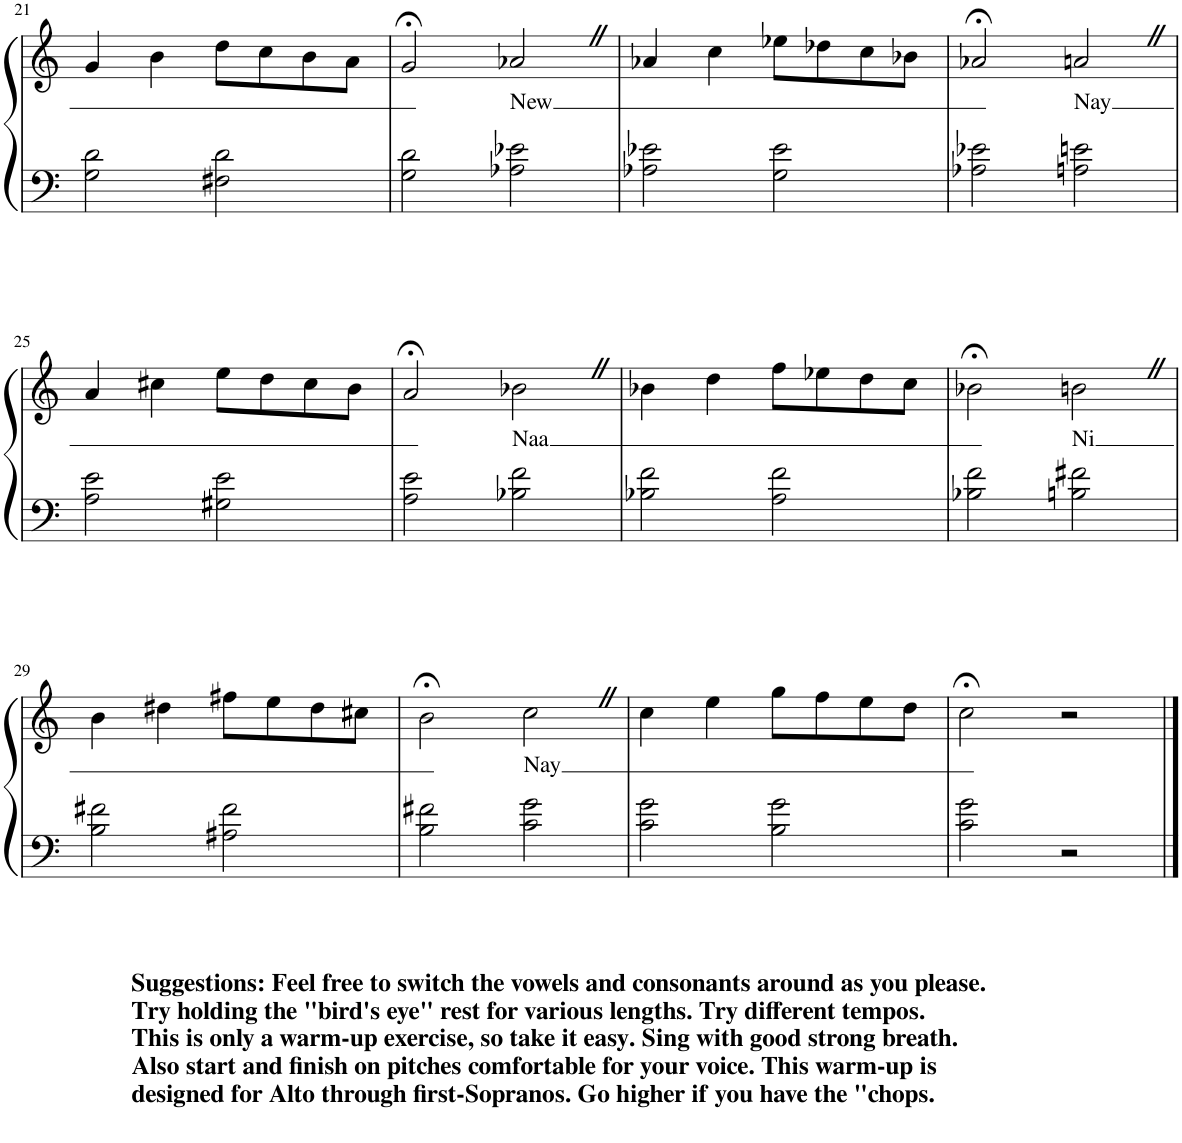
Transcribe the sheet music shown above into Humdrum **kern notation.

**kern	**kern	**text
*part1	*part1	*part1
*staff2	*staff1	*staff1
*I"Piano	*	*
*I'Pno.	*	*
!!LO:PB:g=z
*clefF4	*clefG2	*
*k[]	*k[]	*
*M4/4	*M4/4	*
=21	=21	=21
2G\ 2d\	4g/	.
.	4b\	.
2F#X\ 2d\	8dd\L	.
.	8cc\	.
.	8b\	.
.	8a\J	.
=22	=22	=22
2G\ 2d\	2g;</	.
!	!	!LO:LY:b
2A-X\ 2e-X\	2a-XZ/	New
=23	=23	=23
2A-X\ 2e-X\	4a-X/	.
.	4cc\	.
2G\ 2e-\	8ee-X\L	.
.	8dd-X\	.
.	8cc\	.
.	8b-X\J	.
=24	=24	=24
2A-X\ 2e-X\	2a-X;</	.
!	!	!LO:LY:b
2An\ 2en\	2anZ/	Nay
!!LO:LB:g=z
=25	=25	=25
2A\ 2e\	4a/	.
.	4cc#X\	.
2G#X\ 2e\	8ee\L	.
.	8dd\	.
.	8cc#\	.
.	8b\J	.
=26	=26	=26
2A\ 2e\	2a;</	.
!	!	!LO:LY:b
2B-X\ 2f\	2b-XZ\	Naa
=27	=27	=27
2B-X\ 2f\	4b-X\	.
.	4dd\	.
2A\ 2f\	8ff\L	.
.	8ee-X\	.
.	8dd\	.
.	8cc\J	.
=28	=28	=28
2B-X\ 2f\	2b-X;<\	.
!	!	!LO:LY:b
2Bn\ 2f#X\	2bnZ\	Ni
!!LO:LB:g=z
=29	=29	=29
2B\ 2f#X\	4b\	.
.	4dd#X\	.
!LO:TX:b:B:t=Suggestions&colon; Feel free to switch the vowels and consonants around as you please.	!	!
!LO:TX:b:t=Try holding the "bird's eye" rest for various lengths. Try different tempos.	!	!
!LO:TX:b:t=This is only a warm-up exercise, so take it easy. Sing with good strong breath.	!	!
!LO:TX:b:t=Also start and finish on pitches comfortable for your voice. This warm-up is	!	!
!LO:TX:b:t=designed for Alto through first-Sopranos. Go higher if you have the "chops.	!	!
2A#X\ 2f#\	8ff#X\L	.
.	8ee\	.
.	8dd#\	.
.	8cc#X\J	.
=30	=30	=30
2B\ 2f#X\	2b;<\	.
!	!	!LO:LY:b
2c\ 2g\	2ccZ\	Nay
=31	=31	=31
2c\ 2g\	4cc\	.
.	4ee\	.
2B\ 2g\	8gg\L	.
.	8ff\	.
.	8ee\	.
.	8dd\J	.
=32	=32	=32
2c\ 2g\	2cc;<\	.
2r	2r	.
==	==	==
*-	*-	*-
